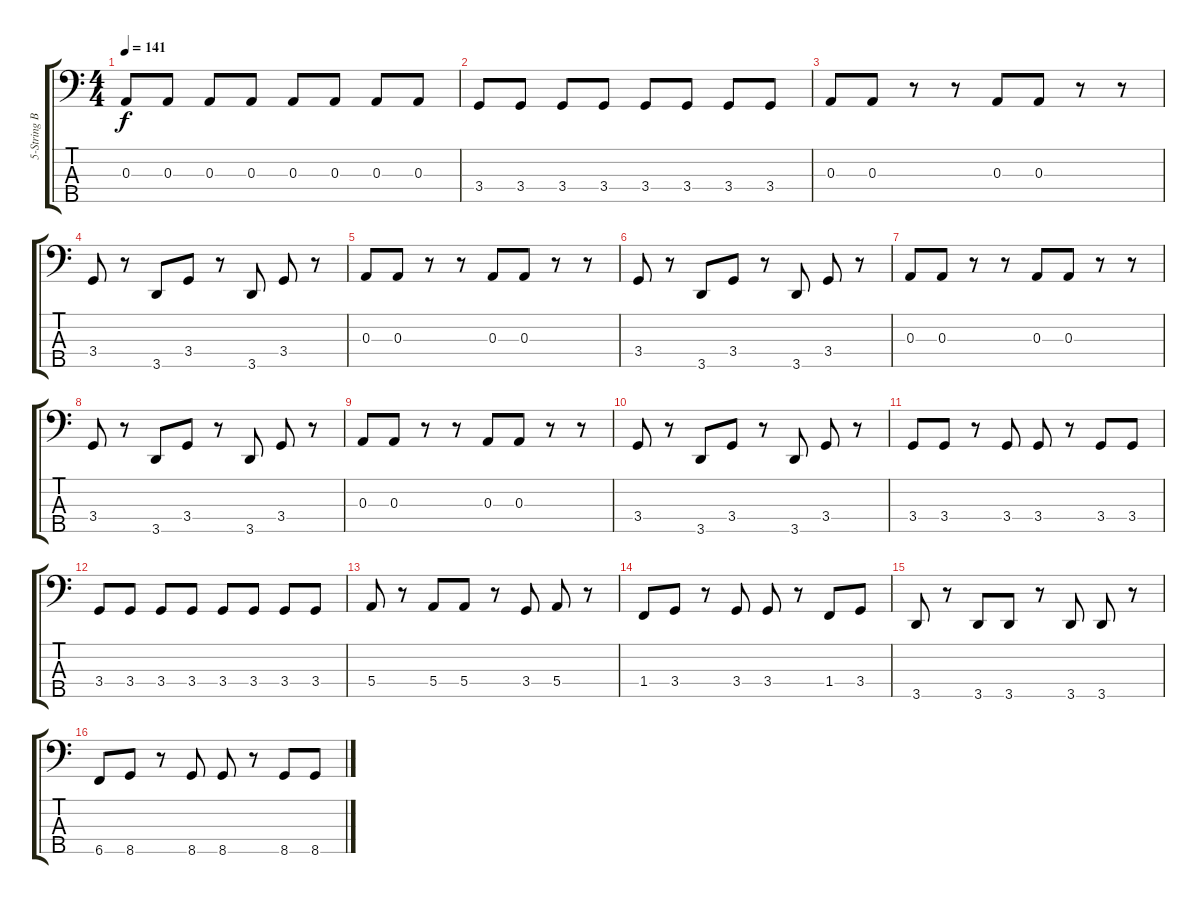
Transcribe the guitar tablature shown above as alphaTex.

\track ("5-String Bass" "5-String B") {instrument electricbasspick}
\staff {score tabs}
\tuning (G2 D2 A1 E1 B0) {hide}
\ts (4 4)
\tempo 141
\clef f4
\ks c
0.3.8{dy f} 0.3.8 0.3.8 0.3.8 0.3.8 0.3.8 0.3.8 0.3.8 |
3.4.8 3.4.8 3.4.8 3.4.8 3.4.8 3.4.8 3.4.8 3.4.8 |
0.3.8 0.3.8 r.8 r.8 0.3.8 0.3.8 r.8 r.8 |
3.4.8 r.8 3.5.8 3.4.8 r.8 3.5.8 3.4.8 r.8 |
0.3.8 0.3.8 r.8 r.8 0.3.8 0.3.8 r.8 r.8 |
3.4.8 r.8 3.5.8 3.4.8 r.8 3.5.8 3.4.8 r.8 |
0.3.8 0.3.8 r.8 r.8 0.3.8 0.3.8 r.8 r.8 |
3.4.8 r.8 3.5.8 3.4.8 r.8 3.5.8 3.4.8 r.8 |
0.3.8 0.3.8 r.8 r.8 0.3.8 0.3.8 r.8 r.8 |
3.4.8 r.8 3.5.8 3.4.8 r.8 3.5.8 3.4.8 r.8 |
3.4.8 3.4.8 r.8 3.4.8 3.4.8 r.8 3.4.8 3.4.8 |
3.4.8 3.4.8 3.4.8 3.4.8 3.4.8 3.4.8 3.4.8 3.4.8 |
5.4.8 r.8 5.4.8 5.4.8 r.8 3.4.8 5.4.8 r.8 |
1.4.8 3.4.8 r.8 3.4.8 3.4.8 r.8 1.4.8 3.4.8 |
3.5.8 r.8 3.5.8 3.5.8 r.8 3.5.8 3.5.8 r.8 |
6.5.8 8.5.8 r.8 8.5.8 8.5.8 r.8 8.5.8 8.5.8
